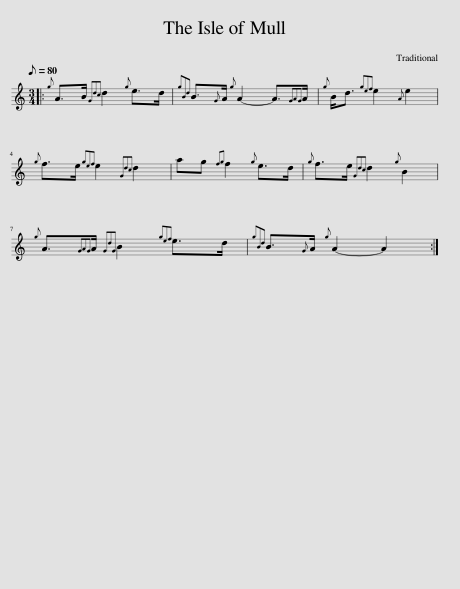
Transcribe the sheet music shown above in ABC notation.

X:1
L:1/8
Q:1/8=80
M:3/4
I:linebreak $
K:C
V:1 treble
V:1
|:{g} A>B{Gdc} d2{g} e>d |{gBd} B3/2{G}A/{g} A2- A3/2{GAG}A/ |{g} B<d{gef} e2{A} e2 |${g} f>e{gef} e2{Gdc} d2 | ag{fg} f2{g} e>d | %5
{g} f>e{Gdc} d2{g} B2 |${g} A3/2{GAG}A/{GdG} B2{gef} e>d |{gBd} B3/2{G}A/{g} A2- A2 :| %8
